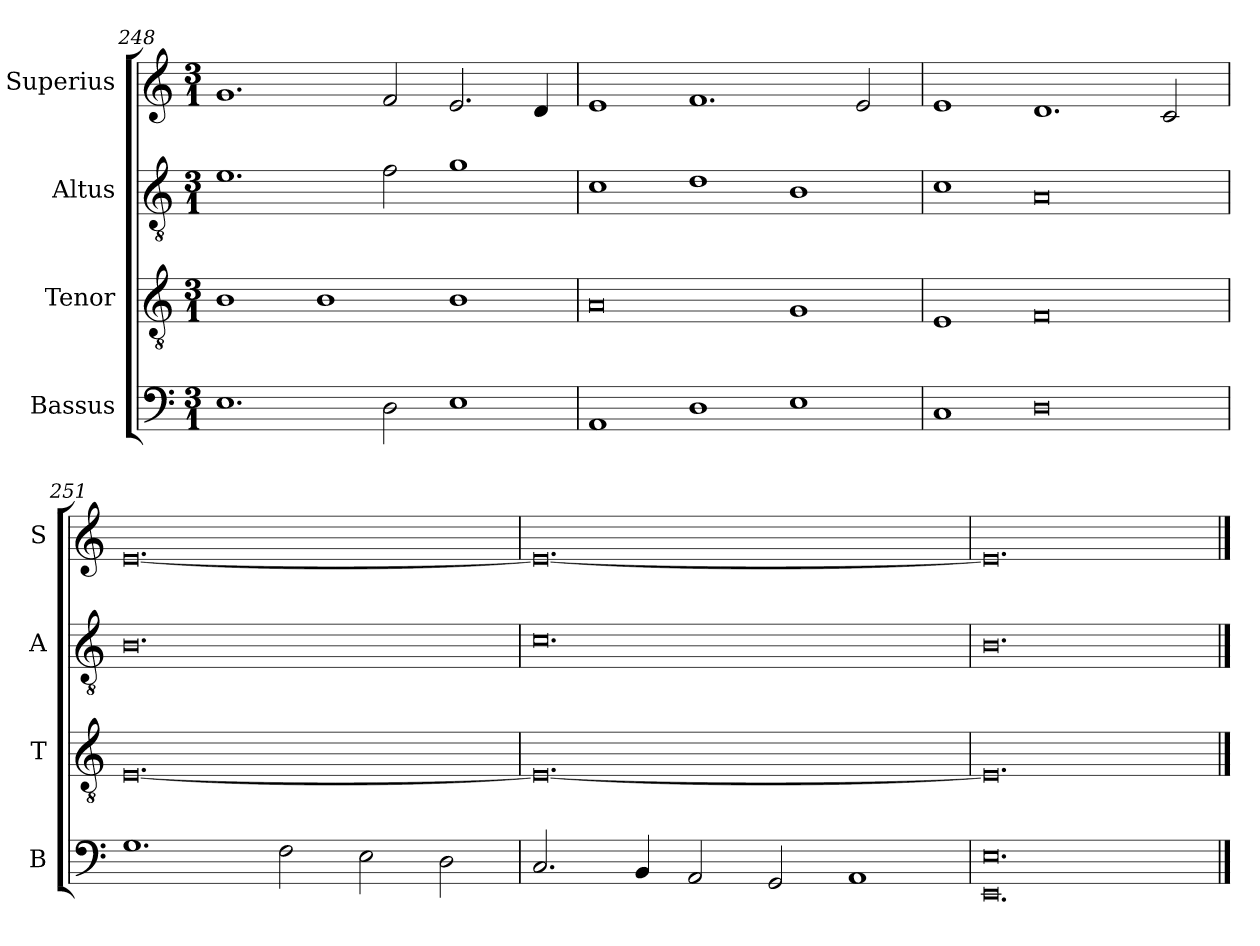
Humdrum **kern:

**kern	**kern	**kern	**kern
*part4	*part3	*part2	*part1
*staff4	*staff3	*staff2	*staff1
*I"Bassus	*I"Tenor	*I"Altus	*I"Superius
*I'B	*I'T	*I'A	*I'S
*clefF4	*clefGv2	*clefGv2	*clefG2
*k[]	*k[]	*k[]	*k[]
*M3/1	*M3/1	*M3/1	*M3/1
=248	=248	=248	=248
1.E	1B	1.e	1.g
.	1B	.	.
2D\	.	2f\	2f/
1E	1B	1g	2.e/
.	.	.	4d/
=249	=249	=249	=249
1AA	0A	1c	1e
1D	.	1d	1.f
1E	1G	1B	.
.	.	.	2e/
=250	=250	=250	=250
1C	1E	1c	1e
0D	0F	0A	1.d
.	.	.	2c/
=251	=251	=251	=251
1.G	[0.E	0.B	[0.e
2F\	.	.	.
2E\	.	.	.
2D\	.	.	.
=252	=252	=252	=252
2.C/	0.E_	0.c	0.e_
4BB/	.	.	.
2AA/	.	.	.
2GG/	.	.	.
1AA	.	.	.
=253	=253	=253	=253
*^	*	*	*
0.EE\	0.E/	0.E]	0.B	0.e]
*v	*v	*	*	*
==	==	==	==
*-	*-	*-	*-
